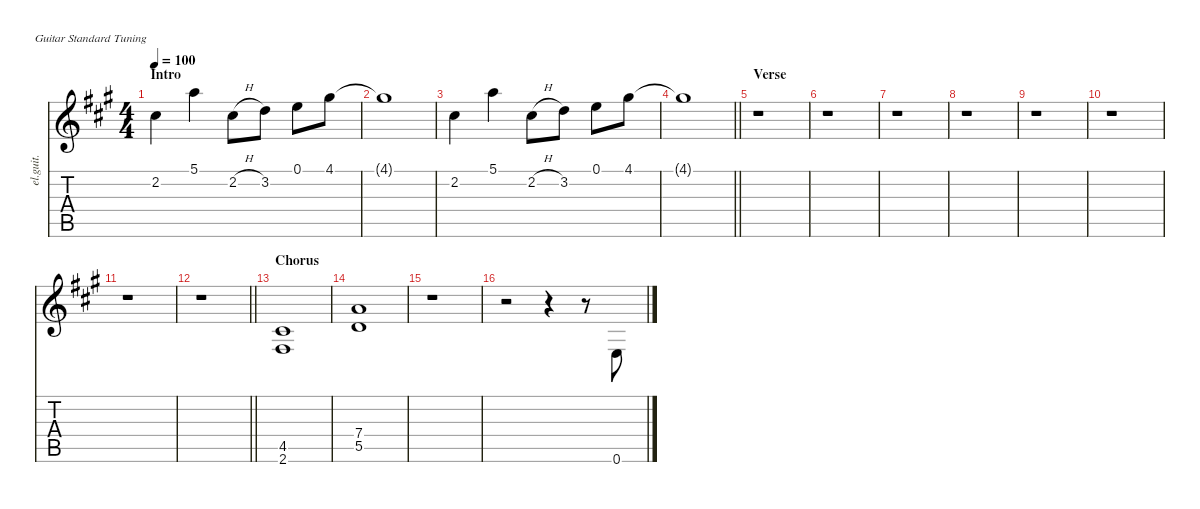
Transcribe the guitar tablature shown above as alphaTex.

\defaultSystemsLayout 4
\hideDynamics
\bracketExtendMode nobrackets
\otherSystemsTrackNameOrientation horizontal
\track ("Lead Guitar" "el.guit.") {instrument electricguitarclean}
\staff {score tabs}
\tuning (E4 B3 G3 D3 A2 E2)
\ts (4 4)
\beaming (8 2 2 2 2)
\section ("" "Intro")
\tempo 100
\clef g2
\ks a
2.2{acc #}.4{dy f instrument electricguitarclean beam Down} 5.1{acc forcenatural}.4{beam Down} 2.2{h acc #}.8{beam Down} 3.2{acc forcenatural}.8{beam Down} 0.1{acc forcenatural}.8{beam Down} 4.1{acc #}.8{beam Down} |
4.1{t acc #}.1{beam Down} |
2.2{acc #}.4{beam Down} 5.1{acc forcenatural}.4{beam Down} 2.2{h acc #}.8{beam Down} 3.2{acc forcenatural}.8{beam Down} 0.1{acc forcenatural}.8{beam Down} 4.1{acc #}.8{beam Down} |
\barLineRight lightlight
4.1{t acc #}.1{beam Down} |
\section ("" "Verse")
r.1{beam Down} |
r.1{beam Down} |
r.1{beam Down} |
r.1{beam Down} |
r.1{beam Down} |
r.1{beam Down} |
r.1{beam Down} |
\barLineRight lightlight
r.1{beam Down} |
\section ("" "Chorus")
(4.5{acc #} 2.6{acc #}).1{beam Up} |
(7.4{acc forcenatural} 5.5{acc forcenatural}).1{beam Up} |
r.1{beam Down} |
r.2{beam Down} r.4{beam Down} r.8{beam Down} 0.6{acc forcenatural}.8{beam Up}
